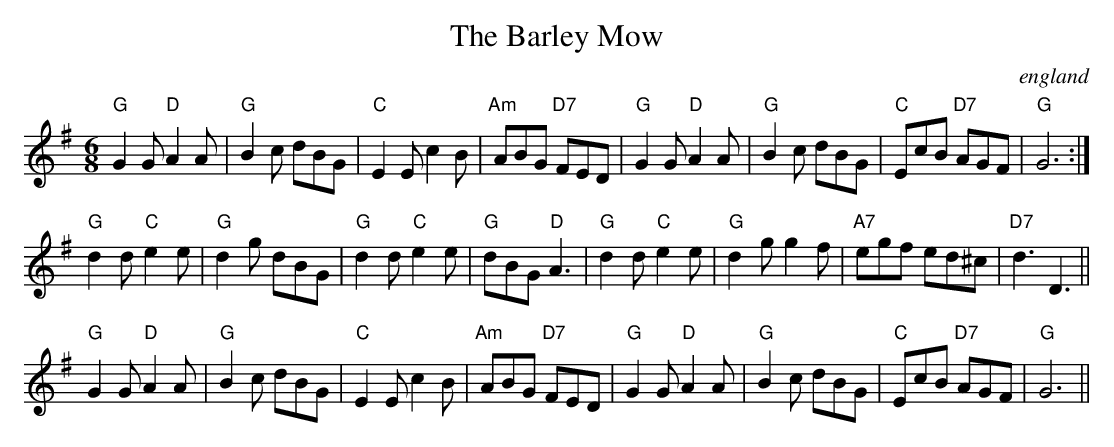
X:1
T:The Barley Mow
O:england
M:6/8
K:G
"G"G2G "D"A2A|"G"B2c dBG|"C"E2E c2B|"Am"ABG "D7"FED|"G"G2G "D"A2A|"G"B2c dBG|\
"C"EcB "D7"AGF|"G"G6:|
"G"d2d "C"e2e|"G"d2g dBG|"G"d2d "C"e2e|"G"dBG "D"A3|"G"d2d "C"e2e|"G"d2g g2f|\
"A7"egf ed^c|"D7"d3 D3||
"G"G2G "D"A2A|"G"B2c dBG|"C"E2E c2B|"Am"ABG "D7"FED|"G"G2G "D"A2A|"G"B2c dBG|\
"C"EcB "D7"AGF|"G"G6||
